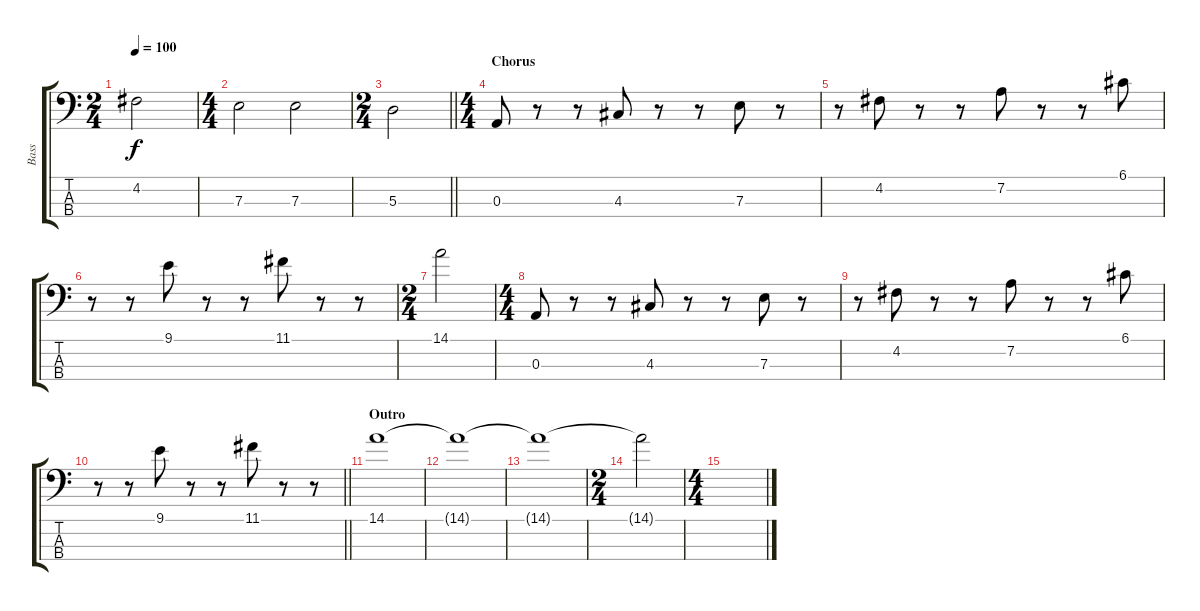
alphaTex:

\track ("Bass" "Bass") {instrument electricbassfinger}
\staff {score tabs}
\tuning (G2 D2 A1 E1) {hide}
\ts (2 4)
\tempo 100
\clef f4
\ks c
4.2.2{dy f} |
\ts (4 4)
7.3.2 7.3.2 |
\ts (2 4)
\barLineRight lightlight
5.3.2 |
\ts (4 4)
\section ("" "Chorus")
0.3.8 r.8 r.8 4.3.8 r.8 r.8 7.3.8 r.8 |
r.8 4.2.8 r.8 r.8 7.2.8 r.8 r.8 6.1.8 |
r.8 r.8 9.1.8 r.8 r.8 11.1.8 r.8 r.8 |
\ts (2 4)
14.1.2 |
\ts (4 4)
0.3.8 r.8 r.8 4.3.8 r.8 r.8 7.3.8 r.8 |
r.8 4.2.8 r.8 r.8 7.2.8 r.8 r.8 6.1.8 |
\barLineRight lightlight
r.8 r.8 9.1.8 r.8 r.8 11.1.8 r.8 r.8 |
\section ("" "Outro")
14.1.1 |
14.1{t}.1 |
14.1{t}.1 |
\ts (2 4)
14.1{t}.2 |
\ts (4 4)
